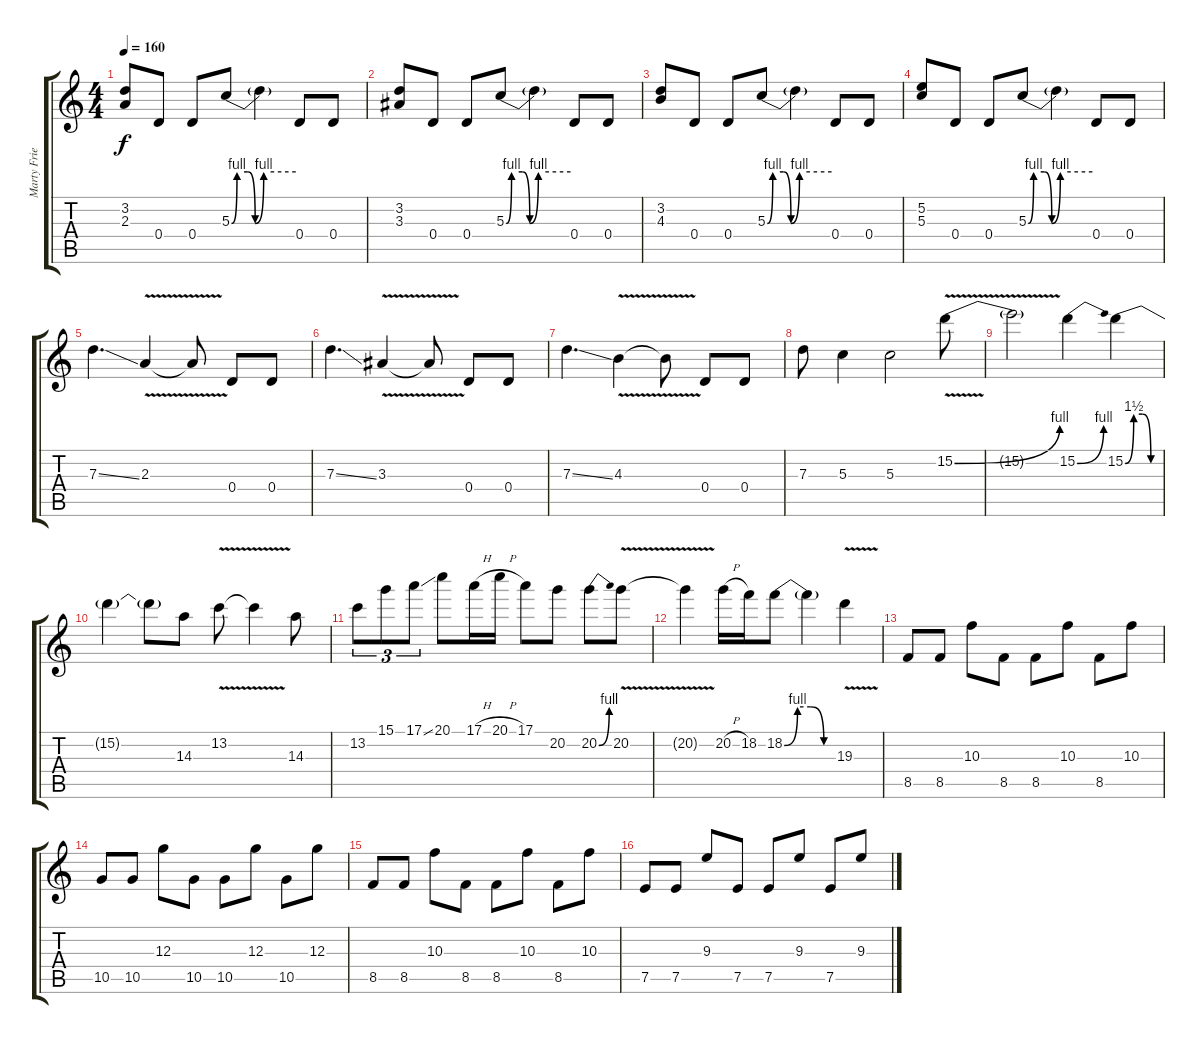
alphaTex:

\track ("Marty Friedman" "Marty Frie") {instrument distortionguitar}
\staff {score tabs}
\tuning (E4 B3 G3 D3 A2 E2) {hide}
\ts (4 4)
\tempo 160
\clef g2
\ks c
(3.2 2.3).8{dy f} 0.4.8 0.4.8 5.3{be (custom 0 0 5 4 15 4 22 0 30 4 60 4)}.8 5.3{t}.4 0.4.8 0.4.8 |
(3.2 3.3).8 0.4.8 0.4.8 5.3{be (custom 0 0 5 4 15 4 22 0 30 4 60 4)}.8 5.3{t}.4 0.4.8 0.4.8 |
(3.2 4.3).8 0.4.8 0.4.8 5.3{be (custom 0 0 5 4 15 4 22 0 30 4 60 4)}.8 5.3{t}.4 0.4.8 0.4.8 |
(5.2 5.3).8 0.4.8 0.4.8 5.3{be (custom 0 0 5 4 15 4 22 0 30 4 60 4)}.8 5.3{t}.4 0.4.8 0.4.8 |
7.3{ss}.4{d} 2.3{v}.4 2.3{t}.8 0.4.8 0.4.8 |
7.3{ss}.4{d} 3.3{v}.4 3.3{t}.8 0.4.8 0.4.8 |
7.3{ss}.4{d} 4.3{v}.4 4.3{t}.8 0.4.8 0.4.8 |
7.3.8 5.3.4 5.3.2 15.2{be (bend 0 0 60 4) v}.8 |
15.2{t}.2 15.2{be (bend 0 0 60 4)}.4 15.2{be (custom 0 0 15 6 30 6 45 0 60 0)}.4 |
15.2{t}.4 15.2{t}.8 14.3.8 13.2{v}.8 13.2{t}.4 14.3.8 |
13.2.8{tu (3 2)} 15.1.8{tu (3 2)} 17.1{ss}.8{tu (3 2)} 20.1.8 17.1{h}.16 20.1{h}.16 17.1.8 20.2.8 20.2{be (bend 0 0 60 4)}.8 20.2{v}.8 |
20.2{t}.4 20.2{h}.16 18.2.16 18.2{be (custom 0 0 15 4 30 4 45 0 60 0)}.8 18.2{t}.4 19.3{v}.4 |
8.5.8 8.5.8 10.3.8 8.5.8 8.5.8 10.3.8 8.5.8 10.3.8 |
10.5.8 10.5.8 12.3.8 10.5.8 10.5.8 12.3.8 10.5.8 12.3.8 |
8.5.8 8.5.8 10.3.8 8.5.8 8.5.8 10.3.8 8.5.8 10.3.8 |
7.5.8 7.5.8 9.3.8 7.5.8 7.5.8 9.3.8 7.5.8 9.3.8
